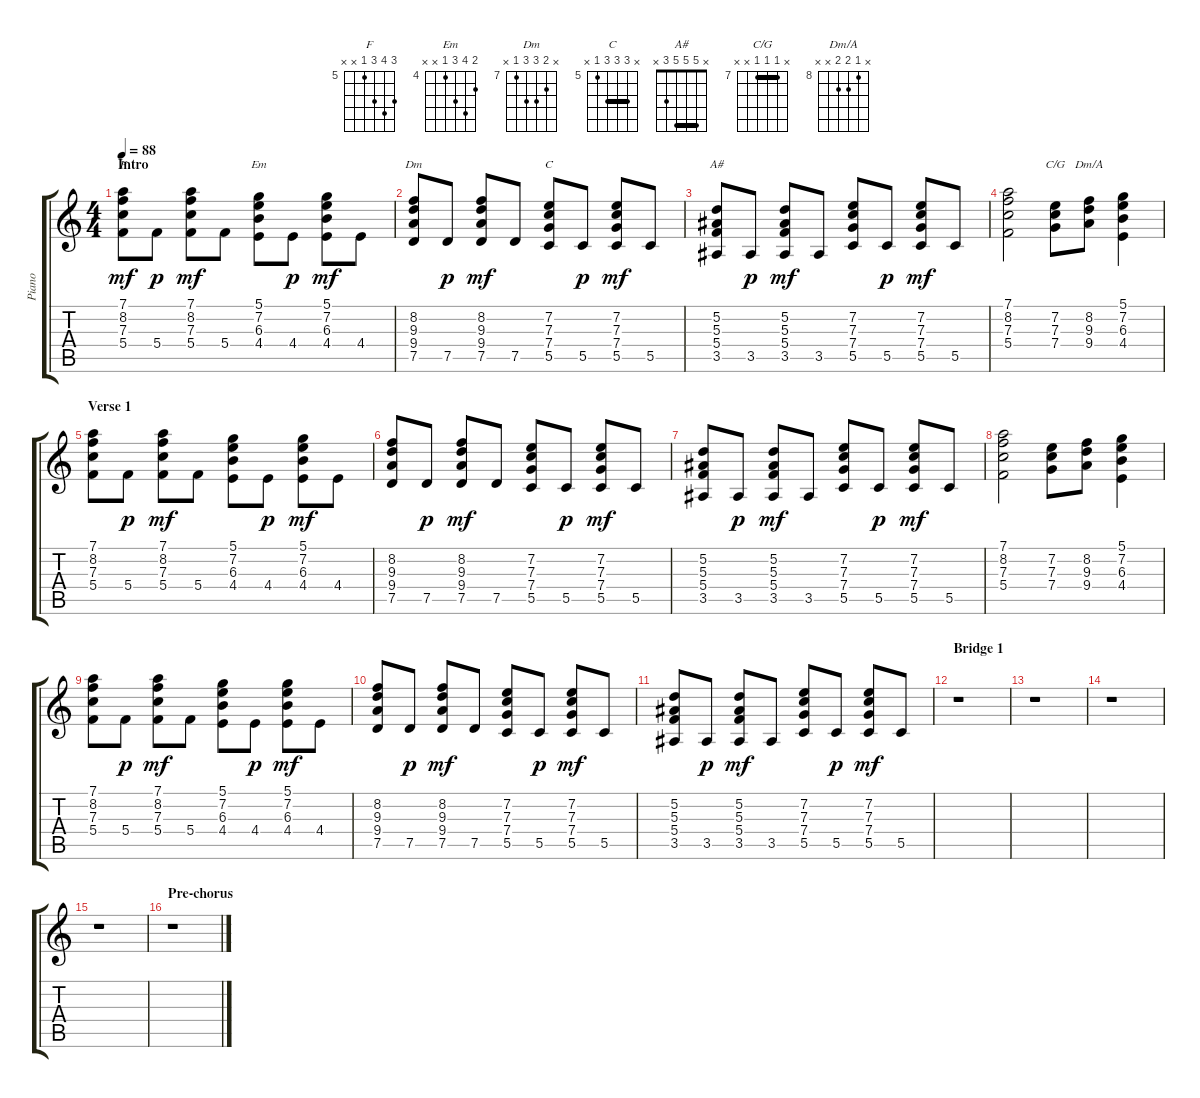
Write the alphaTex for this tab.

\track ("Piano" "Piano") {instrument electricguitarclean}
\staff {score tabs}
\tuning (D4 A3 F3 C3 G2 D2) {hide}
\chord ("F" 7 8 7 5 x x) {firstfret 5}
\chord ("Em" 5 7 6 4 x x) {firstfret 4}
\chord ("Dm" x 8 9 9 7 x) {firstfret 7}
\chord ("C" x 7 7 7 5 x) {firstfret 5 barre 7}
\chord ("A#" x 5 5 5 3 x) {barre 5}
\chord ("C/G" x 7 7 7 x x) {firstfret 7 barre 7}
\chord ("Dm/A" x 8 9 9 x x) {firstfret 8}
\ts (4 4)
\section ("" "Intro")
\tempo 88
\clef g2
\ks c
(7.1 8.2 7.3 5.4).8{ch "F" dy mf instrument electricguitarclean} 5.4.8{dy p} (7.1 8.2 7.3 5.4).8{dy mf} 5.4.8 (5.1 7.2 6.3 4.4).8{ch "Em"} 4.4.8{dy p} (5.1 7.2 6.3 4.4).8{dy mf} 4.4.8 |
(8.2 9.3 9.4 7.5).8{ch "Dm"} 7.5.8{dy p} (8.2 9.3 9.4 7.5).8{dy mf} 7.5.8 (7.2 7.3 7.4 5.5).8{ch "C"} 5.5.8{dy p} (7.2 7.3 7.4 5.5).8{dy mf} 5.5.8 |
(5.2 5.3 5.4 3.5).8{ch "A#"} 3.5.8{dy p} (5.2 5.3 5.4 3.5).8{dy mf} 3.5.8 (7.2 7.3 7.4 5.5).8 5.5.8{dy p} (7.2 7.3 7.4 5.5).8{dy mf} 5.5.8 |
(7.1 8.2 7.3 5.4).2 (7.2 7.3 7.4).8{ch "C/G"} (8.2 9.3 9.4).8{ch "Dm/A"} (5.1 7.2 6.3 4.4).4 |
\section ("" "Verse 1")
(7.1 8.2 7.3 5.4).8 5.4.8{dy p} (7.1 8.2 7.3 5.4).8{dy mf} 5.4.8 (5.1 7.2 6.3 4.4).8 4.4.8{dy p} (5.1 7.2 6.3 4.4).8{dy mf} 4.4.8 |
(8.2 9.3 9.4 7.5).8 7.5.8{dy p} (8.2 9.3 9.4 7.5).8{dy mf} 7.5.8 (7.2 7.3 7.4 5.5).8 5.5.8{dy p} (7.2 7.3 7.4 5.5).8{dy mf} 5.5.8 |
(5.2 5.3 5.4 3.5).8 3.5.8{dy p} (5.2 5.3 5.4 3.5).8{dy mf} 3.5.8 (7.2 7.3 7.4 5.5).8 5.5.8{dy p} (7.2 7.3 7.4 5.5).8{dy mf} 5.5.8 |
(7.1 8.2 7.3 5.4).2 (7.2 7.3 7.4).8 (8.2 9.3 9.4).8 (5.1 7.2 6.3 4.4).4 |
(7.1 8.2 7.3 5.4).8 5.4.8{dy p} (7.1 8.2 7.3 5.4).8{dy mf} 5.4.8 (5.1 7.2 6.3 4.4).8 4.4.8{dy p} (5.1 7.2 6.3 4.4).8{dy mf} 4.4.8 |
(8.2 9.3 9.4 7.5).8 7.5.8{dy p} (8.2 9.3 9.4 7.5).8{dy mf} 7.5.8 (7.2 7.3 7.4 5.5).8 5.5.8{dy p} (7.2 7.3 7.4 5.5).8{dy mf} 5.5.8 |
(5.2 5.3 5.4 3.5).8 3.5.8{dy p} (5.2 5.3 5.4 3.5).8{dy mf} 3.5.8 (7.2 7.3 7.4 5.5).8 5.5.8{dy p} (7.2 7.3 7.4 5.5).8{dy mf} 5.5.8 |
\section ("" "Bridge 1")
r.1 |
r.1 |
r.1 |
r.1 |
\section ("" "Pre-chorus")
r.1
